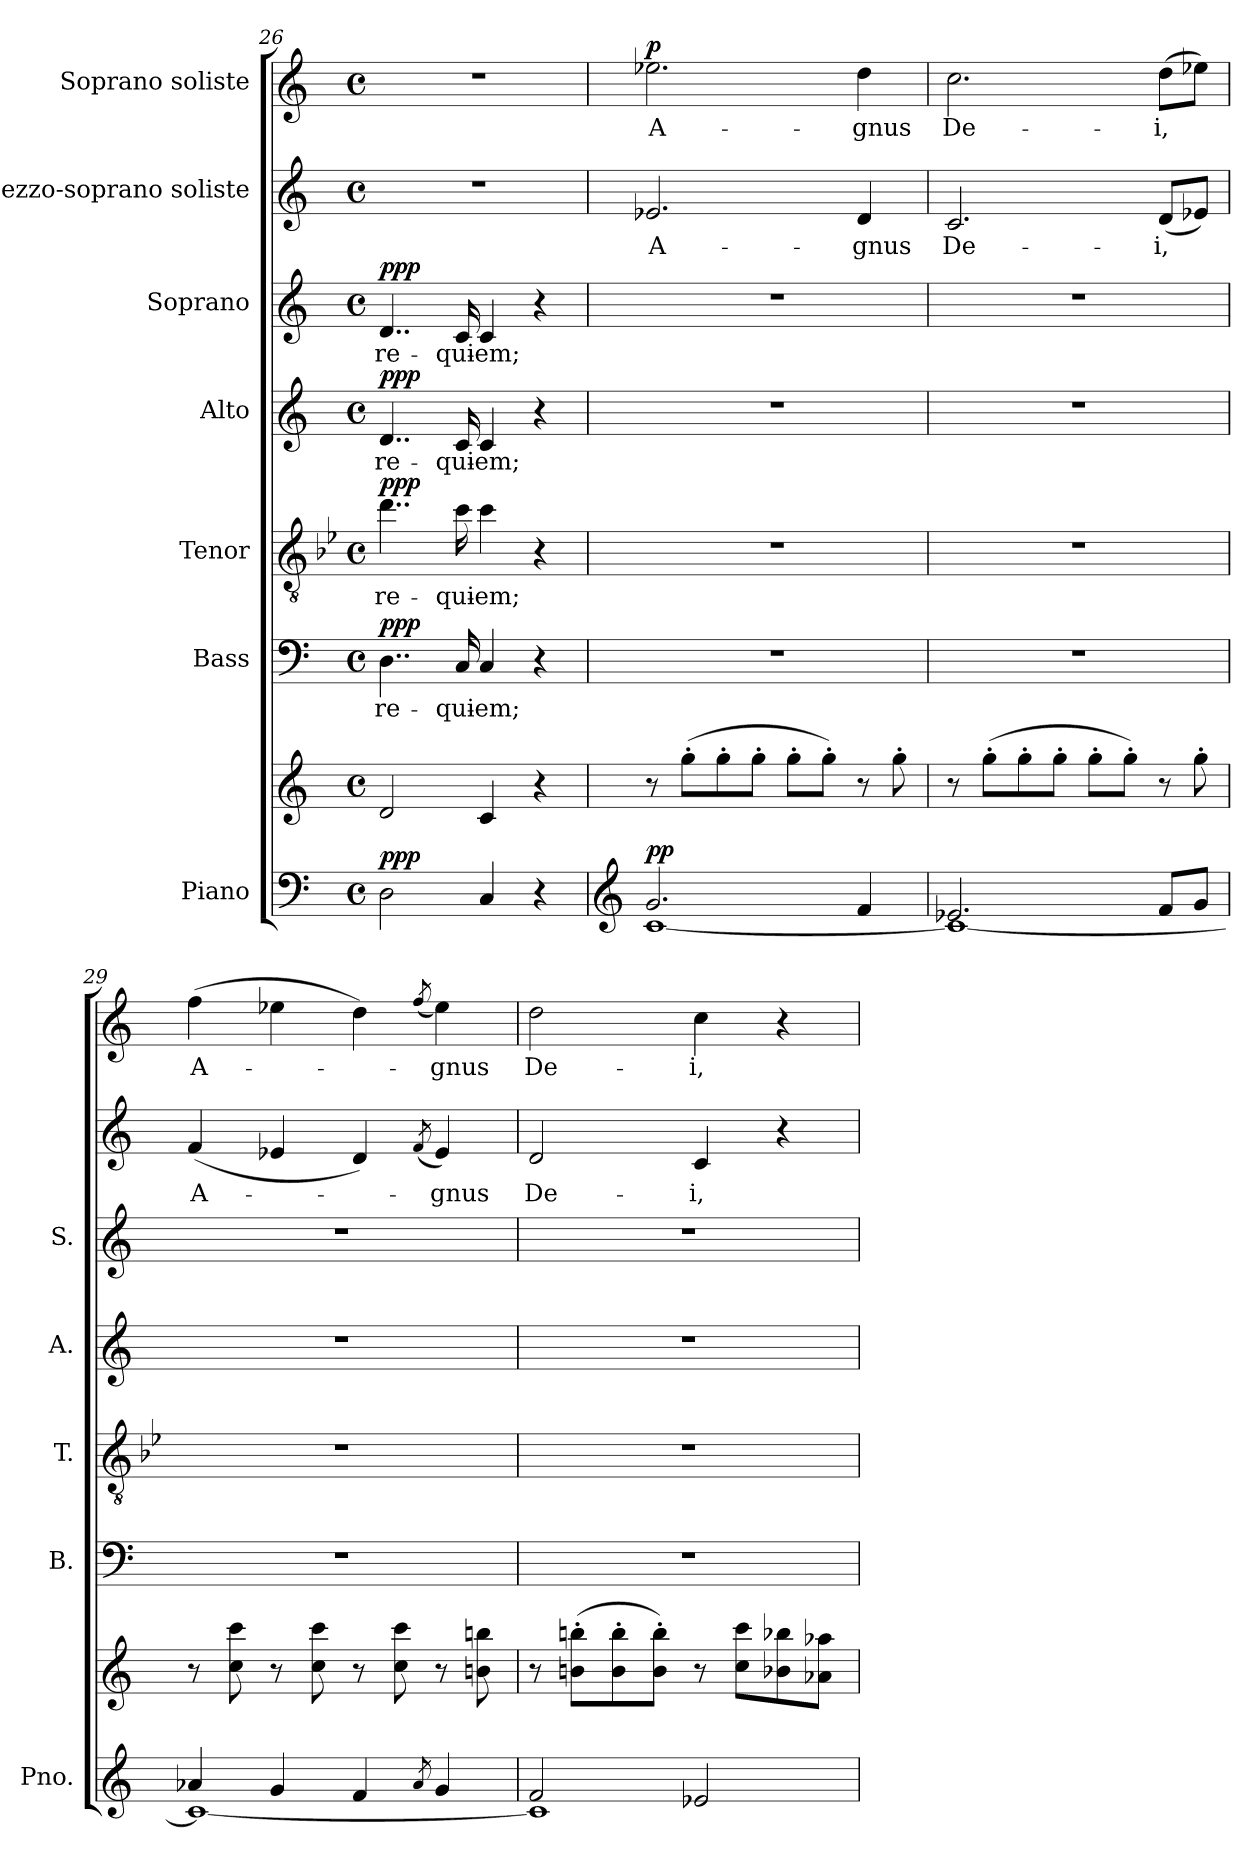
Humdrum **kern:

**kern	**kern	**dynam	**kern	**text	**dynam	**kern	**text	**dynam	**kern	**text	**dynam	**kern	**text	**dynam	**kern	**text	**kern	**text	**dynam
*part7	*part7	*part7	*part6	*part6	*part6	*part5	*part5	*part5	*part4	*part4	*part4	*part3	*part3	*part3	*part2	*part2	*part1	*part1	*part1
*staff8	*staff7	*staff7/8	*staff6	*staff6	*staff6	*staff5	*staff5	*staff5	*staff4	*staff4	*staff4	*staff3	*staff3	*staff3	*staff2	*staff2	*staff1	*staff1	*staff1
*I"Piano	*	*	*I"Bass	*	*	*I"Tenor	*	*	*I"Alto	*	*	*I"Soprano	*	*	*I"Mezzo-soprano soliste	*	*I"Soprano soliste	*	*
*I'Pno.	*	*	*I'B.	*	*	*I'T.	*	*	*I'A.	*	*	*I'S.	*	*	*	*	*	*	*
!!LO:LB:g=z
*clefF4	*clefG2	*	*clefF4	*	*	*clefGv2	*	*	*clefG2	*	*	*clefG2	*	*	*clefG2	*	*clefG2	*	*
*	*	*	*	*	*	*ITrd8c14	*	*	*	*	*	*	*	*	*	*	*	*	*
*k[]	*k[]	*	*k[]	*	*	*k[b-e-]	*	*	*k[]	*	*	*k[]	*	*	*k[]	*	*k[]	*	*
*M4/4	*M4/4	*	*M4/4	*	*	*M4/4	*	*	*M4/4	*	*	*M4/4	*	*	*M4/4	*	*M4/4	*	*
*met(c)	*met(c)	*	*met(c)	*	*	*met(c)	*	*	*met(c)	*	*	*met(c)	*	*	*met(c)	*	*met(c)	*	*
=26	=26	=26	=26	=26	=26	=26	=26	=26	=26	=26	=26	=26	=26	=26	=26	=26	=26	=26	=26
!	!	!LO:DY:a=2	!	!	!LO:DY:a	!	!	!LO:DY:a	!	!	!LO:DY:a	!	!	!LO:DY:a	!	!	!	!	!
2D\	2d/	ppp	4..D\	re-	ppp	4..di\	re-	ppp	4..d/	re-	ppp	4..d/	re-	ppp	1r	.	1r	.	.
.	.	.	16C/	-qui-	.	16ci\	-qui-	.	16c/	-qui-	.	16c/	-qui-	.	.	.	.	.	.
4C/	4c/	.	4C/	-em;	.	4ci\	-em;	.	4c/	-em;	.	4c/	-em;	.	.	.	.	.	.
4r	4r	.	4r	.	.	4r	.	.	4r	.	.	4r	.	.	.	.	.	.	.
!!LO:PB:g=z
=27	=27	=27	=27	=27	=27	=27	=27	=27	=27	=27	=27	=27	=27	=27	=27	=27	=27	=27	=27
*clefG2	*	*	*	*	*	*	*	*	*	*	*	*	*	*	*	*	*	*	*
*^	*	*	*	*	*	*	*	*	*	*	*	*	*	*	*	*	*	*	*
!	!	!	!LO:DY:a=2	!	!	!	!	!	!	!	!	!	!	!	!	!	!	!	!	!LO:DY:a
2.g/	[1c	8r	pp	1r	.	.	1r	.	.	1r	.	.	1r	.	.	2.e-X/	A-	2.ee-X\	A-	p
.	.	(8gg'\L	.	.	.	.	.	.	.	.	.	.	.	.	.	.	.	.	.	.
.	.	8gg'\	.	.	.	.	.	.	.	.	.	.	.	.	.	.	.	.	.	.
.	.	8gg'\J	.	.	.	.	.	.	.	.	.	.	.	.	.	.	.	.	.	.
.	.	8gg'\L	.	.	.	.	.	.	.	.	.	.	.	.	.	.	.	.	.	.
.	.	8gg'\J)	.	.	.	.	.	.	.	.	.	.	.	.	.	.	.	.	.	.
4f/	.	8r	.	.	.	.	.	.	.	.	.	.	.	.	.	4d/	-gnus	4dd\	-gnus	.
.	.	8gg'\	.	.	.	.	.	.	.	.	.	.	.	.	.	.	.	.	.	.
=28	=28	=28	=28	=28	=28	=28	=28	=28	=28	=28	=28	=28	=28	=28	=28	=28	=28	=28	=28	=28
2.e-X/	1c_	8r	.	1r	.	.	1r	.	.	1r	.	.	1r	.	.	2.c/	De-	2.cc\	De-	.
.	.	(8gg'\L	.	.	.	.	.	.	.	.	.	.	.	.	.	.	.	.	.	.
.	.	8gg'\	.	.	.	.	.	.	.	.	.	.	.	.	.	.	.	.	.	.
.	.	8gg'\J	.	.	.	.	.	.	.	.	.	.	.	.	.	.	.	.	.	.
.	.	8gg'\L	.	.	.	.	.	.	.	.	.	.	.	.	.	.	.	.	.	.
.	.	8gg'\J)	.	.	.	.	.	.	.	.	.	.	.	.	.	.	.	.	.	.
8f/L	.	8r	.	.	.	.	.	.	.	.	.	.	.	.	.	(>8d/L	-i,	(8dd\L	-i,	.
8g/J	.	8gg'\	.	.	.	.	.	.	.	.	.	.	.	.	.	8e-X/J)	.	8ee-X\J)	.	.
=29	=29	=29	=29	=29	=29	=29	=29	=29	=29	=29	=29	=29	=29	=29	=29	=29	=29	=29	=29	=29
4a-X/	1c_	8r	.	1r	.	.	1r	.	.	1r	.	.	1r	.	.	(4f/	A-	(4ff\	A-	.
.	.	8cc\ 8ccc\	.	.	.	.	.	.	.	.	.	.	.	.	.	.	.	.	.	.
4g/	.	8r	.	.	.	.	.	.	.	.	.	.	.	.	.	4e-X/	.	4ee-X\	.	.
.	.	8cc\ 8ccc\	.	.	.	.	.	.	.	.	.	.	.	.	.	.	.	.	.	.
4f/	.	8r	.	.	.	.	.	.	.	.	.	.	.	.	.	4d/)	.	4dd\)	.	.
.	.	8cc\ 8ccc\	.	.	.	.	.	.	.	.	.	.	.	.	.	.	.	.	.	.
8qa-/	.	.	.	.	.	.	.	.	.	.	.	.	.	.	.	(8qf/	.	(8qff/	.	.
4g/	.	8r	.	.	.	.	.	.	.	.	.	.	.	.	.	4e-/)	-gnus	4ee-\)	-gnus	.
.	.	8bn\ 8bbn\	.	.	.	.	.	.	.	.	.	.	.	.	.	.	.	.	.	.
=30	=30	=30	=30	=30	=30	=30	=30	=30	=30	=30	=30	=30	=30	=30	=30	=30	=30	=30	=30	=30
2f/	1c]	8r	.	1r	.	.	1r	.	.	1r	.	.	1r	.	.	2d/	De-	2dd\	De-	.
.	.	(8bn\' 8bbn\'L	.	.	.	.	.	.	.	.	.	.	.	.	.	.	.	.	.	.
.	.	8b\' 8bb\'	.	.	.	.	.	.	.	.	.	.	.	.	.	.	.	.	.	.
.	.	8b\' 8bb\'J)	.	.	.	.	.	.	.	.	.	.	.	.	.	.	.	.	.	.
2e-X/	.	8r	.	.	.	.	.	.	.	.	.	.	.	.	.	4c/	-i,	4cc\	-i,	.
.	.	8cc\ 8ccc\L	.	.	.	.	.	.	.	.	.	.	.	.	.	.	.	.	.	.
.	.	8b-X\ 8bb-X\	.	.	.	.	.	.	.	.	.	.	.	.	.	4r	.	4r	.	.
.	.	8a-X\ 8aa-X\J	.	.	.	.	.	.	.	.	.	.	.	.	.	.	.	.	.	.
*v	*v	*	*	*	*	*	*	*	*	*	*	*	*	*	*	*	*	*	*	*
=	=	=	=	=	=	=	=	=	=	=	=	=	=	=	=	=	=	=	=
*-	*-	*-	*-	*-	*-	*-	*-	*-	*-	*-	*-	*-	*-	*-	*-	*-	*-	*-	*-
